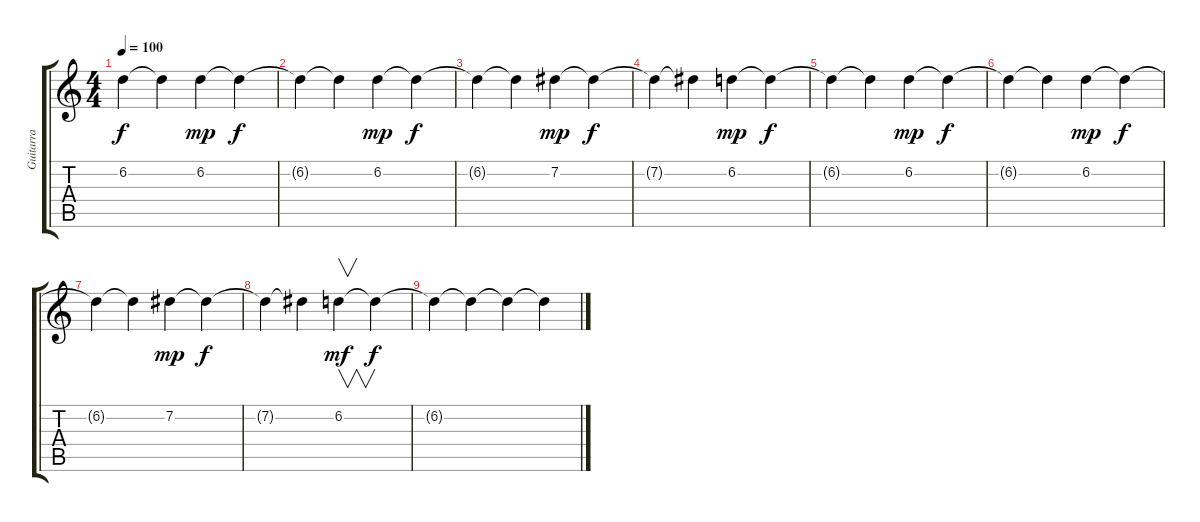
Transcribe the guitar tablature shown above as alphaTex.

\track ("Guitarra" "Guitarra") {instrument overdrivenguitar}
\staff {score tabs}
\tuning (Db4 Ab3 E3 B2 Gb2 B1) {hide}
\ts (4 4)
\tempo 100
\clef g2
\ks c
6.2{t}.4{dy f volume 12} 6.2{t}.4{volume 10} 6.2.4{dy mp volume 15} 6.2{t}.4{dy f volume 14} |
6.2{t}.4{volume 12} 6.2{t}.4{volume 10} 6.2.4{dy mp volume 15} 6.2{t}.4{dy f volume 14} |
6.2{t}.4{volume 12} 6.2{t}.4{volume 10} 7.2.4{dy mp volume 15} 7.2{t}.4{dy f volume 14} |
7.2{t}.4{volume 12} 7.2{t}.4{volume 10} 6.2.4{dy mp volume 15} 6.2{t}.4{dy f volume 14} |
6.2{t}.4{volume 12} 6.2{t}.4{volume 10} 6.2.4{dy mp volume 15} 6.2{t}.4{dy f volume 14} |
6.2{t}.4{volume 12} 6.2{t}.4{volume 10} 6.2.4{dy mp volume 15} 6.2{t}.4{dy f volume 14} |
6.2{t}.4{volume 12} 6.2{t}.4{volume 10} 7.2.4{dy mp volume 15} 7.2{t}.4{dy f volume 14} |
7.2{t}.4{volume 12} 7.2{t}.4{volume 10} 6.2.4{v dy mf volume 15} 6.2{t}.4{dy f volume 14} |
6.2{t}.4{volume 13} 6.2{t}.4{volume 12} 6.2{t}.4{volume 10} 6.2{t}.4{volume 7}
